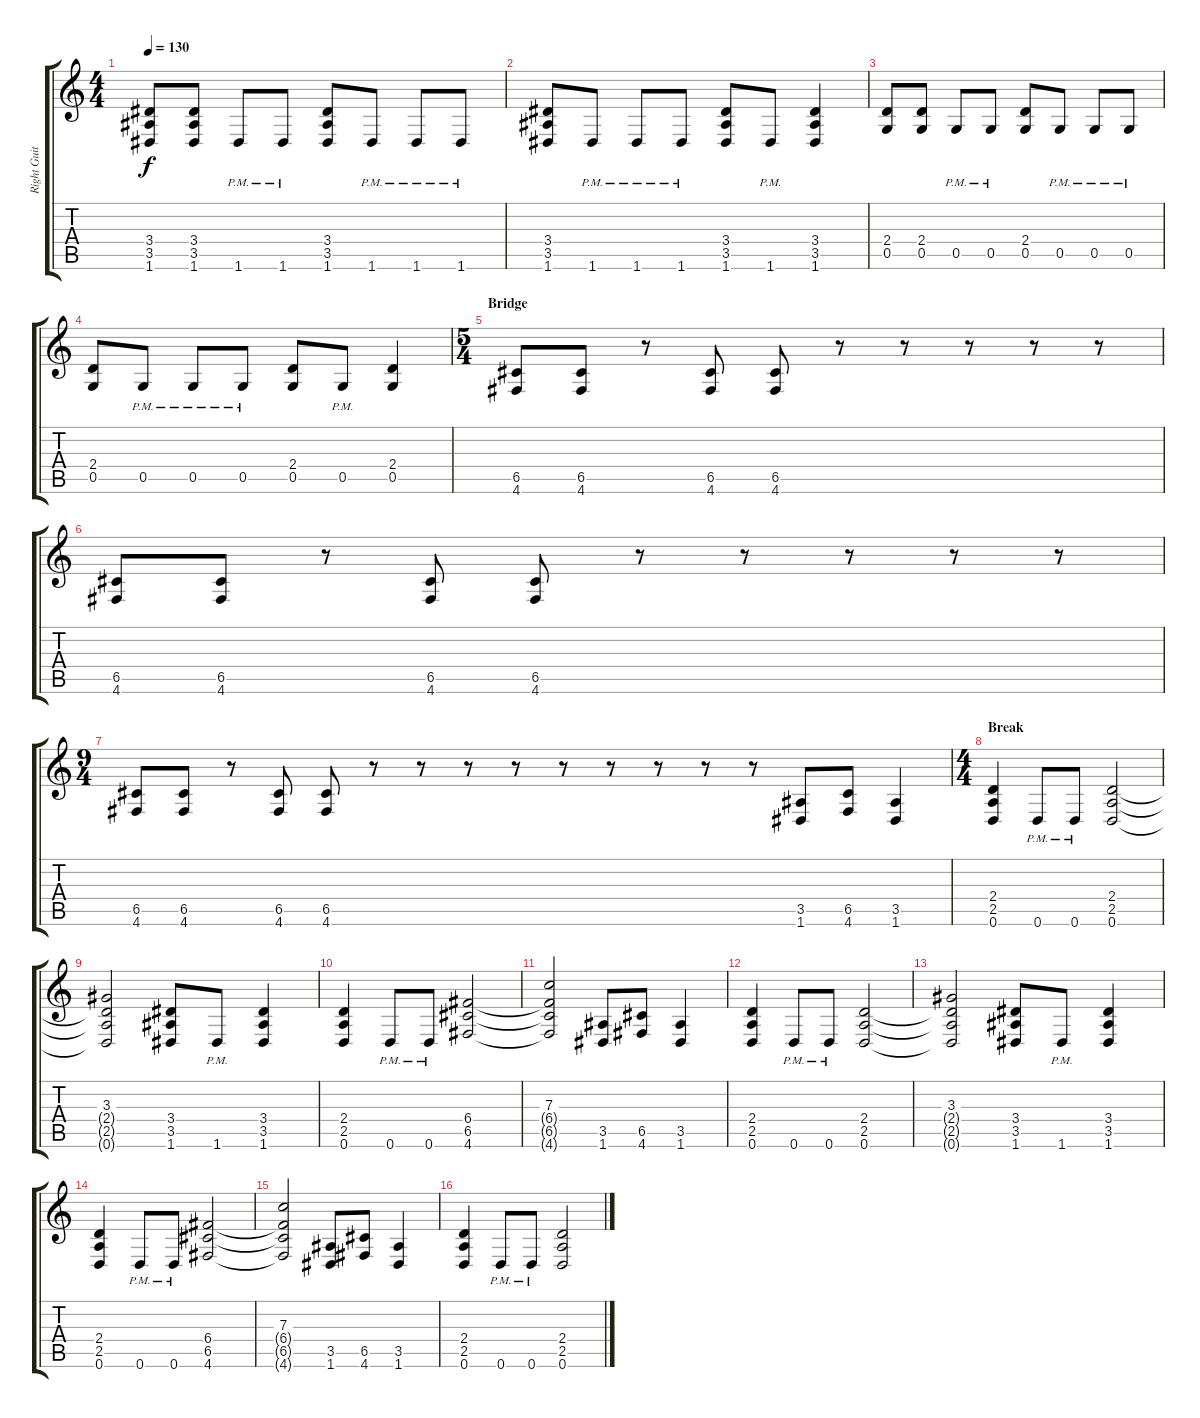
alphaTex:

\track ("Right Guitar" "Right Guit") {instrument distortionguitar}
\staff {score tabs}
\tuning (D4 A3 F3 C3 G2 D2) {hide}
\ts (4 4)
\tempo 130
\clef g2
\ks c
(3.4 3.5 1.6).8{dy f} (3.4 3.5 1.6).8 1.6{pm}.8 1.6{pm}.8 (3.4 3.5 1.6).8 1.6{pm}.8 1.6{pm}.8 1.6{pm}.8 |
(3.4 3.5 1.6).8 1.6{pm}.8 1.6{pm}.8 1.6{pm}.8 (3.4 3.5 1.6).8 1.6{pm}.8 (3.4 3.5 1.6).4 |
(2.4 0.5).8 (2.4 0.5).8 0.5{pm}.8 0.5{pm}.8 (2.4 0.5).8 0.5{pm}.8 0.5{pm}.8 0.5{pm}.8 |
(2.4 0.5).8 0.5{pm}.8 0.5{pm}.8 0.5{pm}.8 (2.4 0.5).8 0.5{pm}.8 (2.4 0.5).4 |
\ts (5 4)
\section ("" "Bridge")
(6.5 4.6).8 (6.5 4.6).8 r.8 (6.5 4.6).8 (6.5 4.6).8 r.8 r.8 r.8 r.8 r.8 |
(6.5 4.6).8 (6.5 4.6).8 r.8 (6.5 4.6).8 (6.5 4.6).8 r.8 r.8 r.8 r.8 r.8 |
\ts (9 4)
(6.5 4.6).8 (6.5 4.6).8 r.8 (6.5 4.6).8 (6.5 4.6).8 r.8 r.8 r.8 r.8 r.8 r.8 r.8 r.8 r.8 (3.5 1.6).8 (6.5 4.6).8 (3.5 1.6).4 |
\ts (4 4)
\section ("" "Break")
(2.4 2.5 0.6).4 0.6{pm}.8 0.6{pm}.8 (2.4 2.5 0.6).2 |
(3.3 2.4{t} 2.5{t} 0.6{t}).2 (3.4 3.5 1.6).8 1.6{pm}.8 (3.4 3.5 1.6).4 |
(2.4 2.5 0.6).4 0.6{pm}.8 0.6{pm}.8 (6.4 6.5 4.6).2 |
(7.3 6.4{t} 6.5{t} 4.6{t}).2 (3.5 1.6).8 (6.5 4.6).8 (3.5 1.6).4 |
(2.4 2.5 0.6).4 0.6{pm}.8 0.6{pm}.8 (2.4 2.5 0.6).2 |
(3.3 2.4{t} 2.5{t} 0.6{t}).2 (3.4 3.5 1.6).8 1.6{pm}.8 (3.4 3.5 1.6).4 |
(2.4 2.5 0.6).4 0.6{pm}.8 0.6{pm}.8 (6.4 6.5 4.6).2 |
(7.3 6.4{t} 6.5{t} 4.6{t}).2 (3.5 1.6).8 (6.5 4.6).8 (3.5 1.6).4 |
(2.4 2.5 0.6).4 0.6{pm}.8 0.6{pm}.8 (2.4 2.5 0.6).2
